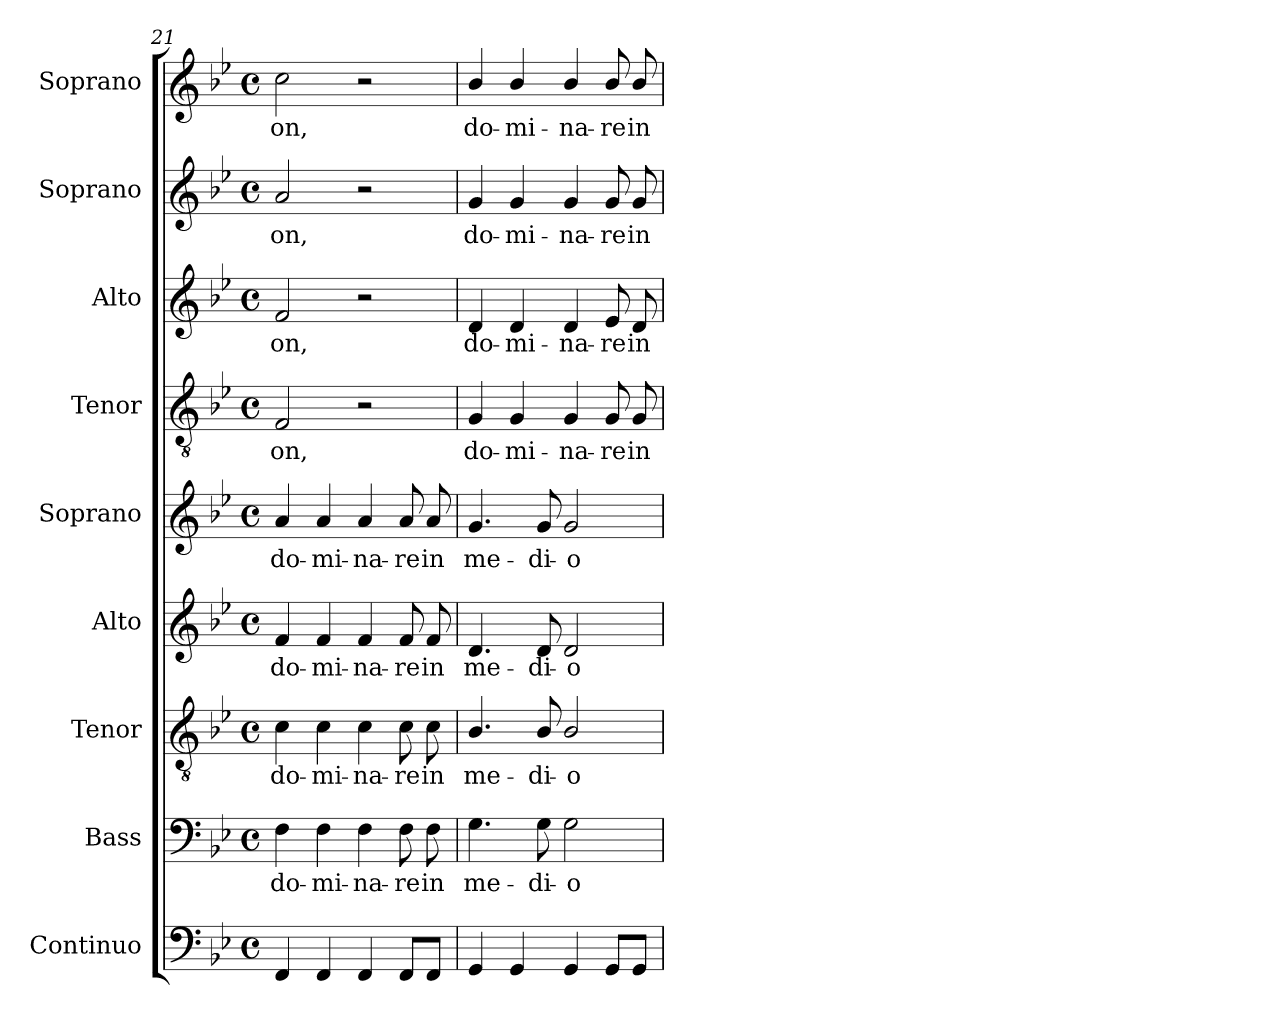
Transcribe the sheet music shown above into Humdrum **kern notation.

**kern	**kern	**text	**kern	**text	**kern	**text	**kern	**text	**kern	**text	**kern	**text	**kern	**text	**kern	**text
*part9	*part8	*part8	*part7	*part7	*part6	*part6	*part5	*part5	*part4	*part4	*part3	*part3	*part2	*part2	*part1	*part1
*staff9	*staff8	*staff8	*staff7	*staff7	*staff6	*staff6	*staff5	*staff5	*staff4	*staff4	*staff3	*staff3	*staff2	*staff2	*staff1	*staff1
*I"Continuo	*I"Bass	*	*I"Tenor	*	*I"Alto	*	*I"Soprano	*	*I"Tenor	*	*I"Alto	*	*I"Soprano	*	*I"Soprano	*
*I'Cont.	*I'B.	*	*I'T.	*	*I'A.	*	*I'S.	*	*I'T.	*	*I'A.	*	*I'S.	*	*I'S.	*
*clefF4	*clefF4	*	*clefGv2	*	*clefG2	*	*clefG2	*	*clefGv2	*	*clefG2	*	*clefG2	*	*clefG2	*
*	*	*	*ITrd7c12	*	*	*	*	*	*ITrd7c12	*	*	*	*	*	*	*
*k[b-e-]	*k[b-e-]	*	*k[b-e-]	*	*k[b-e-]	*	*k[b-e-]	*	*k[b-e-]	*	*k[b-e-]	*	*k[b-e-]	*	*k[b-e-]	*
*B-:	*B-:	*	*B-:	*	*B-:	*	*B-:	*	*B-:	*	*B-:	*	*B-:	*	*B-:	*
*M4/4	*M4/4	*	*M4/4	*	*M4/4	*	*M4/4	*	*M4/4	*	*M4/4	*	*M4/4	*	*M4/4	*
*met(c)	*met(c)	*	*met(c)	*	*met(c)	*	*met(c)	*	*met(c)	*	*met(c)	*	*met(c)	*	*met(c)	*
=21	=21	=21	=21	=21	=21	=21	=21	=21	=21	=21	=21	=21	=21	=21	=21	=21
!	!	!LO:LY:b:color=#000000	!	!	!	!	!	!	!	!	!	!	!	!	!	!
!	!	!	!	!LO:LY:b:color=#000000	!	!	!	!	!	!	!	!	!	!	!	!
!	!	!	!	!	!	!LO:LY:b:color=#000000	!	!	!	!	!	!	!	!	!	!
!	!	!	!	!	!	!	!	!LO:LY:b:color=#000000	!	!	!	!	!	!	!	!
!	!	!	!	!	!	!	!	!	!	!LO:LY:b:color=#000000	!	!	!	!	!	!
!	!	!	!	!	!	!	!	!	!	!	!	!LO:LY:b:color=#000000	!	!	!	!
!	!	!	!	!	!	!	!	!	!	!	!	!	!	!LO:LY:b:color=#000000	!	!
!	!	!	!	!	!	!	!	!	!	!	!	!	!	!	!	!LO:LY:b:color=#000000
4FFi/	4Fi\	do-	4Ci\	do-	4fi/	do-	4ai/	do-	2FFi/	-on,	2fi/	-on,	2ai/	-on,	2cci\	-on,
!	!	!LO:LY:b:color=#000000	!	!	!	!	!	!	!	!	!	!	!	!	!	!
!	!	!	!	!LO:LY:b:color=#000000	!	!	!	!	!	!	!	!	!	!	!	!
!	!	!	!	!	!	!LO:LY:b:color=#000000	!	!	!	!	!	!	!	!	!	!
!	!	!	!	!	!	!	!	!LO:LY:b:color=#000000	!	!	!	!	!	!	!	!
4FFi/	4Fi\	-mi-	4Ci\	-mi-	4fi/	-mi-	4ai/	-mi-	.	.	.	.	.	.	.	.
!	!	!LO:LY:b:color=#000000	!	!	!	!	!	!	!	!	!	!	!	!	!	!
!	!	!	!	!LO:LY:b:color=#000000	!	!	!	!	!	!	!	!	!	!	!	!
!	!	!	!	!	!	!LO:LY:b:color=#000000	!	!	!	!	!	!	!	!	!	!
!	!	!	!	!	!	!	!	!LO:LY:b:color=#000000	!	!	!	!	!	!	!	!
4FFi/	4Fi\	-na-	4Ci\	-na-	4fi/	-na-	4ai/	-na-	2r	.	2r	.	2r	.	2r	.
!	!	!LO:LY:b:color=#000000	!	!	!	!	!	!	!	!	!	!	!	!	!	!
!	!	!	!	!LO:LY:b:color=#000000	!	!	!	!	!	!	!	!	!	!	!	!
!	!	!	!	!	!	!LO:LY:b:color=#000000	!	!	!	!	!	!	!	!	!	!
!	!	!	!	!	!	!	!	!LO:LY:b:color=#000000	!	!	!	!	!	!	!	!
8FFi/L	8Fi\	-re	8Ci\	-re	8fi/	-re	8ai/	-re	.	.	.	.	.	.	.	.
!	!	!LO:LY:b:color=#000000	!	!	!	!	!	!	!	!	!	!	!	!	!	!
!	!	!	!	!LO:LY:b:color=#000000	!	!	!	!	!	!	!	!	!	!	!	!
!	!	!	!	!	!	!LO:LY:b:color=#000000	!	!	!	!	!	!	!	!	!	!
!	!	!	!	!	!	!	!	!LO:LY:b:color=#000000	!	!	!	!	!	!	!	!
8FFi/J	8Fi\	in	8Ci\	in	8fi/	in	8ai/	in	.	.	.	.	.	.	.	.
=22	=22	=22	=22	=22	=22	=22	=22	=22	=22	=22	=22	=22	=22	=22	=22	=22
!	!	!LO:LY:b:color=#000000	!	!	!	!	!	!	!	!	!	!	!	!	!	!
!	!	!	!	!LO:LY:b:color=#000000	!	!	!	!	!	!	!	!	!	!	!	!
!	!	!	!	!	!	!LO:LY:b:color=#000000	!	!	!	!	!	!	!	!	!	!
!	!	!	!	!	!	!	!	!LO:LY:b:color=#000000	!	!	!	!	!	!	!	!
!	!	!	!	!	!	!	!	!	!	!LO:LY:b:color=#000000	!	!	!	!	!	!
!	!	!	!	!	!	!	!	!	!	!	!	!LO:LY:b:color=#000000	!	!	!	!
!	!	!	!	!	!	!	!	!	!	!	!	!	!	!LO:LY:b:color=#000000	!	!
!	!	!	!	!	!	!	!	!	!	!	!	!	!	!	!	!LO:LY:b:color=#000000
4GGi/	4.Gi\	me-	4.BB-i/	me-	4.di/	me-	4.gi/	me-	4GGi/	do-	4di/	do-	4gi/	do-	4b-i/	do-
!	!	!	!	!	!	!	!	!	!	!LO:LY:b:color=#000000	!	!	!	!	!	!
!	!	!	!	!	!	!	!	!	!	!	!	!LO:LY:b:color=#000000	!	!	!	!
!	!	!	!	!	!	!	!	!	!	!	!	!	!	!LO:LY:b:color=#000000	!	!
!	!	!	!	!	!	!	!	!	!	!	!	!	!	!	!	!LO:LY:b:color=#000000
4GGi/	.	.	.	.	.	.	.	.	4GGi/	-mi-	4di/	-mi-	4gi/	-mi-	4b-i/	-mi-
!	!	!LO:LY:b:color=#000000	!	!	!	!	!	!	!	!	!	!	!	!	!	!
!	!	!	!	!LO:LY:b:color=#000000	!	!	!	!	!	!	!	!	!	!	!	!
!	!	!	!	!	!	!LO:LY:b:color=#000000	!	!	!	!	!	!	!	!	!	!
!	!	!	!	!	!	!	!	!LO:LY:b:color=#000000	!	!	!	!	!	!	!	!
.	8Gi\	-di-	8BB-i/	-di-	8di/	-di-	8gi/	-di-	.	.	.	.	.	.	.	.
!	!	!LO:LY:b:color=#000000	!	!	!	!	!	!	!	!	!	!	!	!	!	!
!	!	!	!	!LO:LY:b:color=#000000	!	!	!	!	!	!	!	!	!	!	!	!
!	!	!	!	!	!	!LO:LY:b:color=#000000	!	!	!	!	!	!	!	!	!	!
!	!	!	!	!	!	!	!	!LO:LY:b:color=#000000	!	!	!	!	!	!	!	!
!	!	!	!	!	!	!	!	!	!	!LO:LY:b:color=#000000	!	!	!	!	!	!
!	!	!	!	!	!	!	!	!	!	!	!	!LO:LY:b:color=#000000	!	!	!	!
!	!	!	!	!	!	!	!	!	!	!	!	!	!	!LO:LY:b:color=#000000	!	!
!	!	!	!	!	!	!	!	!	!	!	!	!	!	!	!	!LO:LY:b:color=#000000
4GGi/	2Gi\	-o	2BB-i/	-o	2di/	-o	2gi/	-o	4GGi/	-na-	4di/	-na-	4gi/	-na-	4b-i/	-na-
!	!	!	!	!	!	!	!	!	!	!LO:LY:b:color=#000000	!	!	!	!	!	!
!	!	!	!	!	!	!	!	!	!	!	!	!LO:LY:b:color=#000000	!	!	!	!
!	!	!	!	!	!	!	!	!	!	!	!	!	!	!LO:LY:b:color=#000000	!	!
!	!	!	!	!	!	!	!	!	!	!	!	!	!	!	!	!LO:LY:b:color=#000000
8GGi/L	.	.	.	.	.	.	.	.	8GGi/	-re	8e-i/	-re	8gi/	-re	8b-i/	-re
!	!	!	!	!	!	!	!	!	!	!LO:LY:b:color=#000000	!	!	!	!	!	!
!	!	!	!	!	!	!	!	!	!	!	!	!LO:LY:b:color=#000000	!	!	!	!
!	!	!	!	!	!	!	!	!	!	!	!	!	!	!LO:LY:b:color=#000000	!	!
!	!	!	!	!	!	!	!	!	!	!	!	!	!	!	!	!LO:LY:b:color=#000000
8GGi/J	.	.	.	.	.	.	.	.	8GGi/	in	8di/	in	8gi/	in	8b-i/	in
=	=	=	=	=	=	=	=	=	=	=	=	=	=	=	=	=
*-	*-	*-	*-	*-	*-	*-	*-	*-	*-	*-	*-	*-	*-	*-	*-	*-
